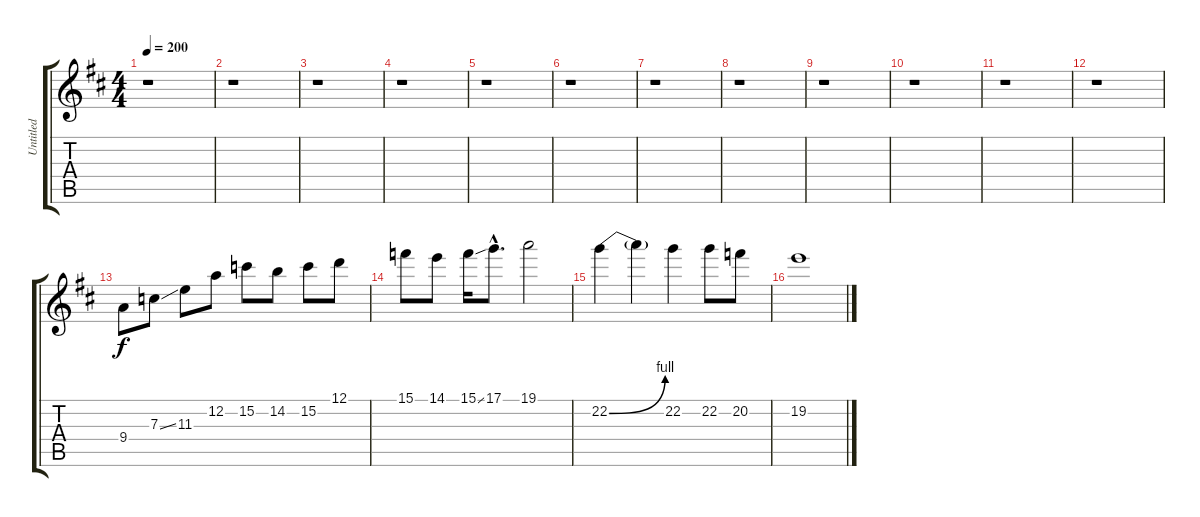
\track ("Untitled" "Untitled") {instrument distortionguitar}
\staff {score tabs}
\tuning (D4 A3 F3 C3 G2 D2) {hide}
\ts (4 4)
\tempo 200
\clef g2
\ks d
r.1{dy f} |
r.1 |
r.1 |
r.1 |
r.1 |
r.1 |
r.1 |
r.1 |
r.1 |
r.1 |
r.1 |
r.1 |
9.4.8 7.3{ss}.8 11.3.8 12.2.8 15.2.8 14.2.8 15.2.8 12.1.8 |
15.1.8 14.1.8 15.1{ss}.16 17.1{hac}.8{d} 19.1.2 |
22.2{be (bend 0 0 60 4)}.4 22.2{t}.4 22.2.4 22.2.8 20.2.8 |
19.2.1
